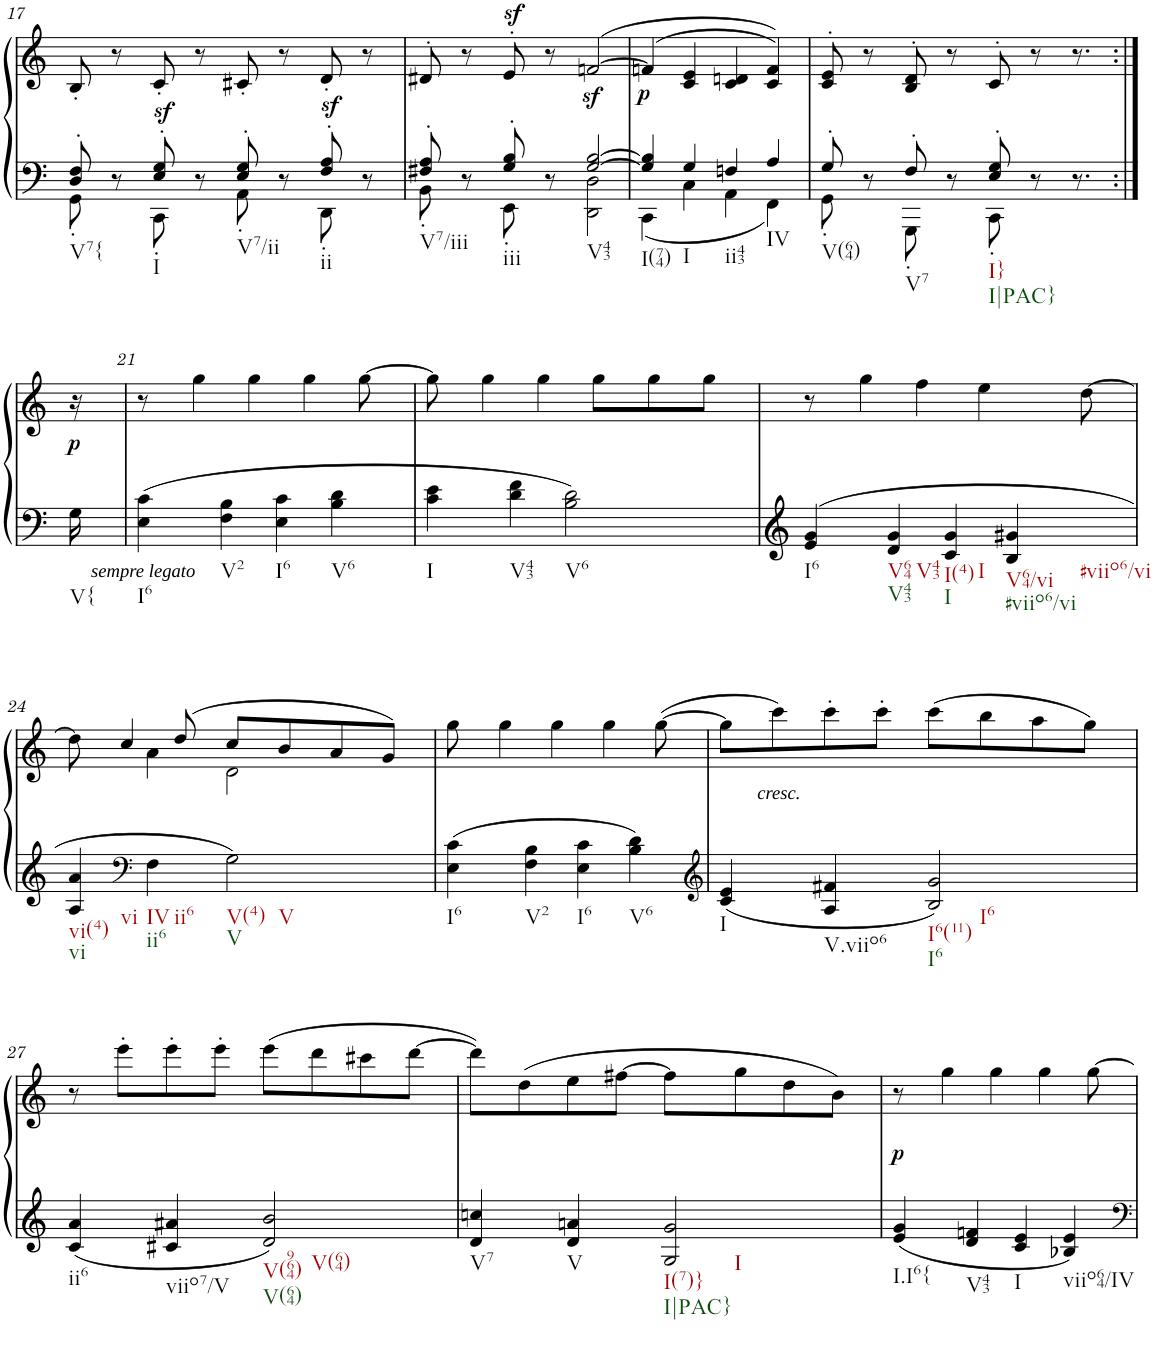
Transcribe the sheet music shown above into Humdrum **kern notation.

**kern	**kern	**dynam
*part1	*part1	*part1
*staff2	*staff1	*staff1/2
*I"Piano	*	*
*I'Pno	*	*
!!LO:PB:g=z
*clefF4	*clefG2	*
*k[]	*k[]	*
*M4/4	*M4/4	*
*met(c|)	*met(c|)	*
=17	=17	=17
*^	*	*
!LO:TX:b:t=V7{	!	!	!
8GG'\	8D/' 8F/'	8B'/	.
8r	8ryy	8r	.
!LO:TX:b:t=I	!	!	!
8CC'\	8E/' 8G/'	8cz<'/	.
8r	8ryy	8r	.
!LO:TX:b:t=V7/ii	!	!	!
8AA'\	8E/' 8G/'	8c#X'/	.
8r	8ryy	8r	.
!LO:TX:b:t=ii	!	!	!
8DD'\	8F/' 8A/'	8dz<'/	.
8r	8ryy	8r	.
=18	=18	=18	=18
*	*^	*	*
!LO:TX:b:t=V7/iii	!	!	!	!
8F#X/' 8A/'	2ryy	8BB'<\	8d#X'/	.
8ryy	.	8r	8r	.
!LO:TX:b:t=iii	!	!	!	!
8G/' 8B/'	.	8EE'<\	8ez>'/	.
2ryy	.	8r	8r	.
!	!LO:TX:b:t=V43	!	!	!
.	[2G/ [2B/	2DD\ 2D\	([2fnz</	.
8ryy	.	.	.	.
*	*v	*v	*	*
=19	=19	=19	=19
!LO:TX:b:t=I(74)	!	!	!
!	!	!	!LO:DY:b
4G/] 4B/]	4CC\	(4fn/]	p
!LO:TX:b:t=I	!	!	!
4G/	4C\	4c/ 4e/	.
!LO:TX:b:t=ii43	!	!	!
4Fn/	4AA\	4c/ 4dn/	.
!LO:TX:b:t=IV	!	!	!
4A/	4FF\	4c/ 4f/))	.
=20	=20	=20	=20
!LO:TX:b:t=V(64)	!	!	!
8G'\L	8GG'<\	8c/' 8e/'	.
8ryy	8r	8r	.
!LO:TX:b:t=V7	!	!	!
8F'\	8GGG'<\	8B/' 8d/'	.
8ryy	8r	8r	.
!LO:TX:b:t=I}	!	!	!
!LO:TX:b:t=I|PAC}	!	!	!
8E'\ 8G'\J	8CC'<\	8c'/	.
4ryy	8r	8r	.
.	8.r	8.r	.
16ryy	.	.	.
*v	*v	*	*
!!LO:LB:g=z
=20X2:|!	=20X2:|!	=20X2:|!
!LO:TX:b:t=V{	!	!
!	!	!LO:DY:b
16G\	16r	p
=21	=21	=21
!LO:TX:b:t=I6	!	!
!	!	!LO:DY:b=2
4E\ 4c\	8r	other-dynamics
.	4gg\	.
!LO:TX:b:t=V2	!	!
4F\ 4B\	.	.
.	4gg\	.
!LO:TX:b:t=I6	!	!
4E\ 4c\	.	.
.	4gg\	.
!LO:TX:b:t=V6	!	!
4B\ 4d\	.	.
.	[8gg\	.
=22	=22	=22
!LO:TX:b:t=I	!	!
4c\ 4e\	8gg\]	.
.	4gg\	.
!LO:TX:b:t=V43	!	!
4d\ 4f\	.	.
.	4gg\	.
!LO:TX:b:t=V6	!	!
2B\ 2d\	.	.
.	8gg\L	.
.	8gg\	.
.	8gg\J	.
=23	=23	=23
!LO:TX:b:t=I6	!	!
4e/ 4g/	8r	.
.	4gg\	.
!LO:TX:b:t=V64	!	!
!LO:TX:b:t=V43	!	!
!LO:TX:b:t=V43	!	!
4d/ 4g/	.	.
.	4ff\	.
!LO:TX:b:t=I(4)	!	!
!LO:TX:b:t=I	!	!
!LO:TX:b:t=I	!	!
4c/ 4g/	.	.
.	4ee\	.
!LO:TX:b:t=V64/vi	!	!
!LO:TX:b:t=#viio6/vi	!	!
!LO:TX:b:t=#viio6/vi	!	!
4B/ 4g#X/	.	.
.	[>8dd\	.
!!LO:LB:g=z
=24	=24	=24
*	*^	*
!LO:TX:b:t=vi(4)	!	!	!
!LO:TX:b:t=vi	!	!	!
!LO:TX:b:t=vi	!	!	!
4A/ 4a/	8dd\]	4ryy	.
.	4cc/	.	.
*clefF4	*	*	*
!LO:TX:b:t=IV	!	!	!
!LO:TX:b:t=ii6	!	!	!
!LO:TX:b:t=ii6	!	!	!
4F\	.	4a\	.
.	(>8dd/	.	.
!LO:TX:b:t=V(4)	!	!	!
!LO:TX:b:t=V	!	!	!
!LO:TX:b:t=V	!	!	!
2G\	8cc/L	2d\	.
.	8b/	.	.
.	8a/	.	.
.	8g/J)	.	.
*	*v	*v	*
=25	=25	=25
!LO:TX:b:t=I6	!	!
4E\ 4c\	8gg\	.
.	4gg\	.
!LO:TX:b:t=V2	!	!
4F\ 4B\	.	.
.	4gg\	.
!LO:TX:b:t=I6	!	!
4E\ 4c\	.	.
.	4gg\	.
!LO:TX:b:t=V6	!	!
4B\ 4d\	.	.
.	([8gg\	.
=26	=26	=26
*clefG2	*	*
!LO:TX:b:t=I	!	!
4c/ 4e/	8gg\L]	.
!	!	!LO:DY:b
.	8ccc\)	other-dynamics
!LO:TX:b:t=V.viio6	!	!
4A/ 4f#X/	8ccc'\	.
.	8ccc'\J	.
!LO:TX:b:t=I6(11)	!	!
!LO:TX:b:t=I6	!	!
!LO:TX:b:t=I6	!	!
2B/ 2g/	(8ccc\L	.
.	8bb\	.
.	8aa\	.
.	8gg\J)	.
!!LO:LB:g=z
=27	=27	=27
!LO:TX:b:t=ii6	!	!
4c/ 4a/	8r	.
.	8eee'\L	.
!LO:TX:b:t=viio7/V	!	!
4c#X/ 4a#X/	8eee'\	.
.	8eee'\J	.
!LO:TX:b:t=V(964)	!	!
!LO:TX:b:t=V(64)	!	!
!LO:TX:b:t=V(64)	!	!
2d/ 2b/	(8eee\L	.
.	8ddd\	.
.	8ccc#X\	.
.	[8ddd\J	.
=28	=28	=28
!LO:TX:b:t=V7	!	!
4d/ 4ccn/	8ddd\L])	.
.	(8dd\	.
!LO:TX:b:t=V	!	!
4d/ 4an/	8ee\	.
.	[8ff#X\J	.
!LO:TX:b:t=I(7)}	!	!
!LO:TX:b:t=I|PAC}	!	!
!LO:TX:b:t=I	!	!
2G/ 2g/	8ff#\L]	.
.	8gg\	.
.	8dd\	.
.	8b\J)	.
=29	=29	=29
!LO:TX:b:t=I.I6{	!	!
!	!	!LO:DY:b
4e/ 4g/	8r	p
.	4gg\	.
!LO:TX:b:t=V43	!	!
4d/ 4fn/	.	.
.	4gg\	.
!LO:TX:b:t=I	!	!
4c/ 4e/	.	.
.	4gg\	.
!LO:TX:b:t=viio64/IV	!	!
4B-X/ 4e/	.	.
.	[>8gg\	.
=	=	=
*-	*-	*-
